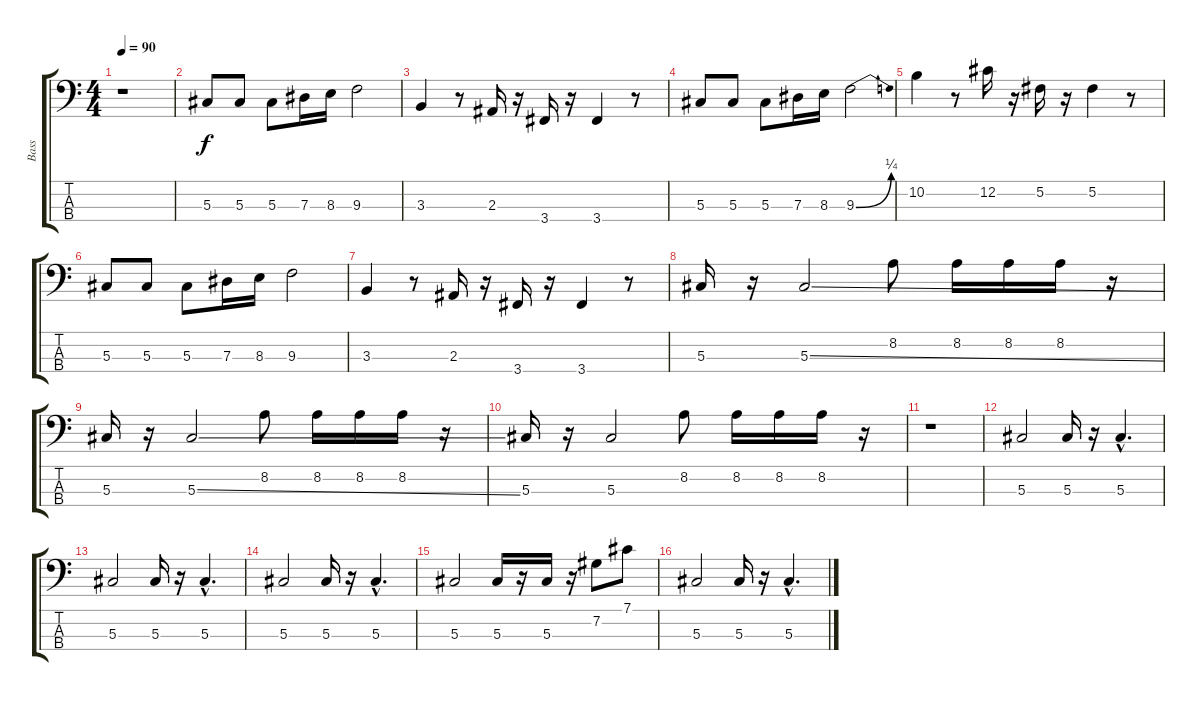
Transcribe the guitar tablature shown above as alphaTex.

\track ("Bass" "Bass") {instrument electricbassfinger}
\staff {score tabs}
\tuning (Gb2 Db2 Ab1 Eb1) {hide}
\ts (4 4)
\tempo 90
\clef f4
\ks c
r.1{dy f instrument electricbassfinger} |
5.3.8 5.3.8 5.3.8 7.3.16 8.3.16 9.3.2 |
3.3.4 r.8 2.3.16 r.16 3.4.16 r.16 3.4.4 r.8 |
5.3.8 5.3.8 5.3.8 7.3.16 8.3.16 9.3{be (bend 0 0 60 1)}.2 |
10.2.4 r.8 12.2.16 r.16 5.2.16 r.16 5.2.4 r.8 |
5.3.8 5.3.8 5.3.8 7.3.16 8.3.16 9.3.2 |
3.3.4 r.8 2.3.16 r.16 3.4.16 r.16 3.4.4 r.8 |
5.3.16 r.16 5.3{ss}.2 8.2.8 8.2.16 8.2.16 8.2.16 r.16 |
5.3.16 r.16 5.3{ss}.2 8.2.8 8.2.16 8.2.16 8.2.16 r.16 |
5.3.16 r.16 5.3.2 8.2.8 8.2.16 8.2.16 8.2.16 r.16 |
r.1 |
5.3.2 5.3.16 r.16 5.3{hac}.4{d} |
5.3.2 5.3.16 r.16 5.3{hac}.4{d} |
5.3.2 5.3.16 r.16 5.3{hac}.4{d} |
5.3.2 5.3.16 r.16 5.3.16 r.16 7.2.8 7.1.8 |
5.3.2 5.3.16 r.16 5.3{hac}.4{d}
